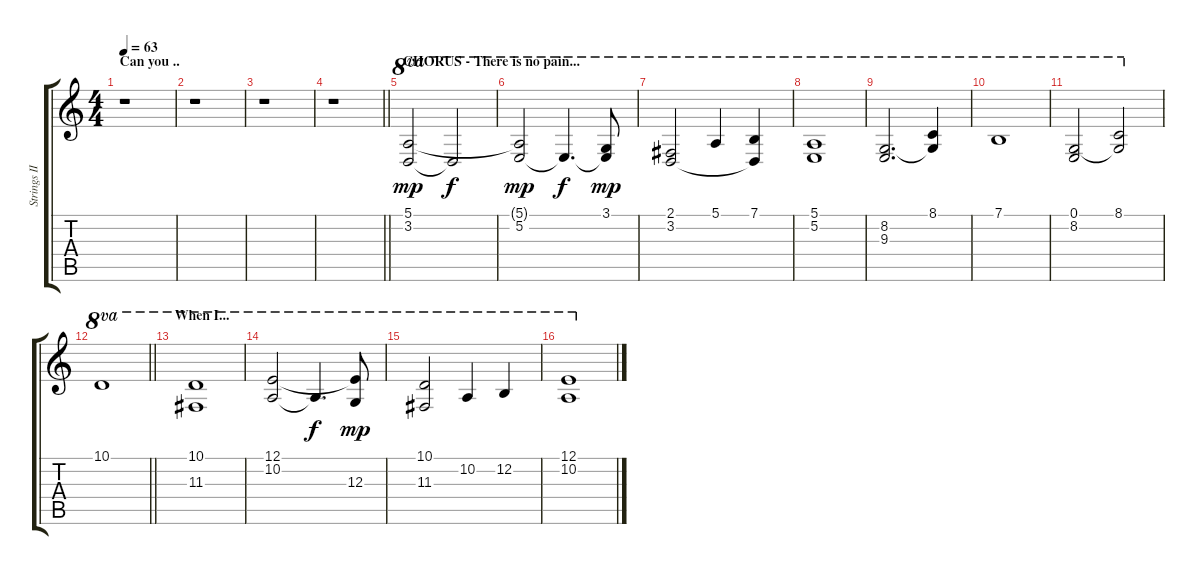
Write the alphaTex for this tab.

\track ("Strings II (NY Orchestra)" "Strings II") {instrument stringensemble1}
\staff {score tabs}
\tuning (E4 B3 G3 D3 A2 E2) {hide}
\ts (4 4)
\section ("" "Can you ..")
\tempo 63
\clef g2
\ks c
r.1{dy mp} |
r.1 |
r.1 |
\barLineRight lightlight
r.1 |
\section ("" "CHORUS - There is no pain...")
(5.1 3.2).2{ot 8va} 3.2{t}.2{ot 8va dy f} |
(5.1{t} 5.2).2{ot 8va dy mp} 5.2{t}.4{d ot 8va dy f} (3.1 5.2{t}).8{ot 8va dy mp} |
(2.1 3.2).2{ot 8va} 5.1.4{ot 8va} (7.1 3.2{t}).4{ot 8va} |
(5.1 5.2).1{ot 8va} |
(8.2 9.3).2{d ot 8va} (8.1 8.2{t}).4{ot 8va} |
7.1.1{ot 8va} |
(0.1 8.2).2{ot 8va} (8.1 8.2{t}).2{ot 8va} |
\barLineRight lightlight
10.1.1{ot 8va} |
\section ("" "When I...")
(10.1 11.3).1{ot 8va} |
(12.1 10.2).2{ot 8va} 10.2{t}.4{d ot 8va dy f} (12.1{t} 12.3).8{ot 8va dy mp} |
(10.1 11.3).2{ot 8va} 10.2.4{ot 8va} 12.2.4{ot 8va} |
(12.1 10.2).1{ot 8va}
